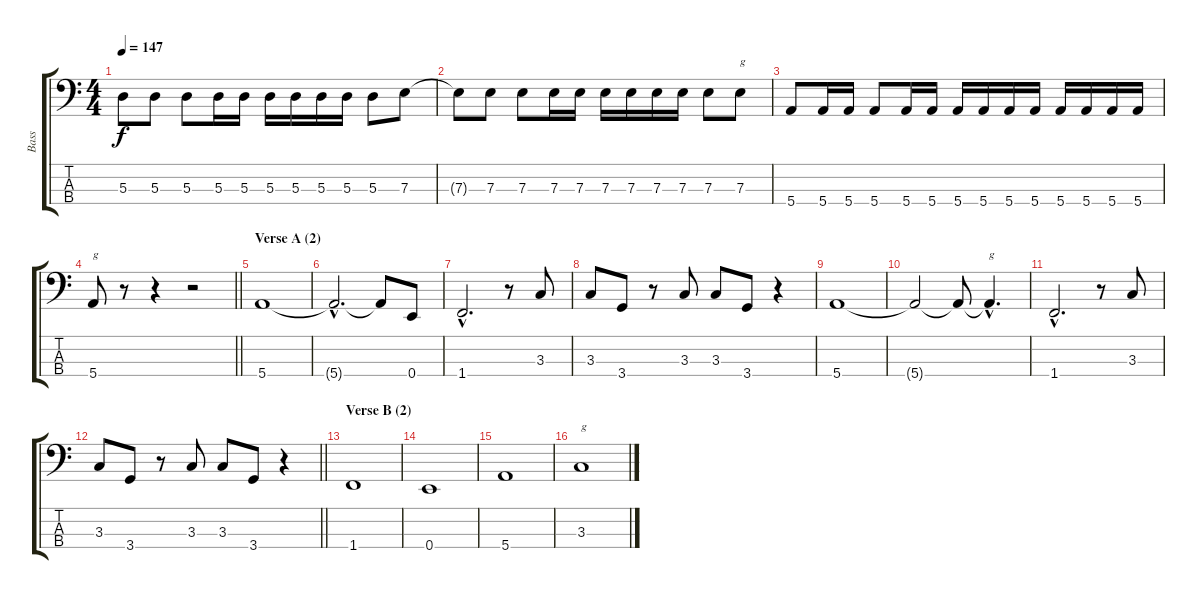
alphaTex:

\track ("Bass" "Bass") {instrument electricbassfinger}
\staff {score tabs}
\tuning (G2 D2 A1 E1) {hide}
\ts (4 4)
\tempo 147
\clef f4
\ks aminor
5.3.8{dy f} 5.3.8 5.3.8 5.3.16 5.3.16 5.3.16 5.3.16 5.3.16 5.3.16 5.3.8 7.3.8 |
7.3{t}.8 7.3.8 7.3.8 7.3.16 7.3.16 7.3.16 7.3.16 7.3.16 7.3.16 7.3.8 7.3.8{txt "g"} |
5.4.8 5.4.16 5.4.16 5.4.8 5.4.16 5.4.16 5.4.16 5.4.16 5.4.16 5.4.16 5.4.16 5.4.16 5.4.16 5.4.16 |
\barLineRight lightlight
5.4.8{txt "g"} r.8 r.4 r.2 |
\section ("" "Verse A (2)")
5.4.1 |
5.4{hac t}.2{d} 5.4{t}.8 0.4.8 |
1.4{hac}.2{d} r.8 3.3.8 |
3.3.8 3.4.8 r.8 3.3.8 3.3.8 3.4.8 r.4 |
5.4.1 |
5.4{t}.2 5.4{t}.8 5.4{hac t}.4{d txt "g"} |
1.4{hac}.2{d} r.8 3.3.8 |
\barLineRight lightlight
3.3.8 3.4.8 r.8 3.3.8 3.3.8 3.4.8 r.4 |
\section ("" "Verse B (2)")
1.4.1 |
0.4.1 |
5.4.1 |
3.3.1{txt "g"}
